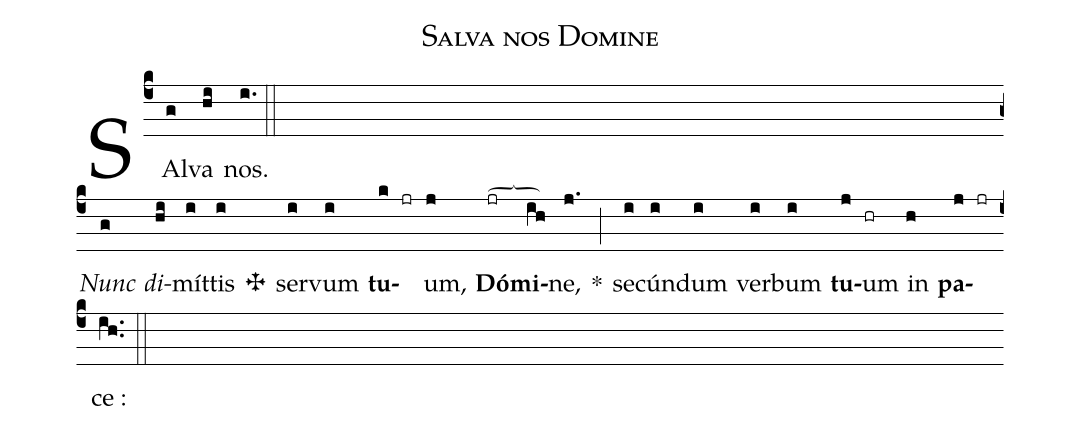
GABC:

name: Salva nos Domine;
%%
(c4) SAl(g)va(hi) nos.(i.) (::Z)
<i>Nunc</i>(g) <i>di</i>(hi)m<v>\'{i}</v>t(i)tis(i) <v>\grealtcross</v>() ser(i)vum(i) <b>tu</b>(k)(jr)um,(j) <b>D<v>\'{o}</v></b>(jr[ocb:1;8.7mm])<b>mi</b>(ih)ne,(j.) <v>\gresixstar</v>(;)
se(i)c<v>\'{u}</v>n(i)dum(i) ver(i)bum(i) <b>tu</b>(j)um(hr) in(h) <b>pa</b>(j)(jr)ce :(ih..) (::)
